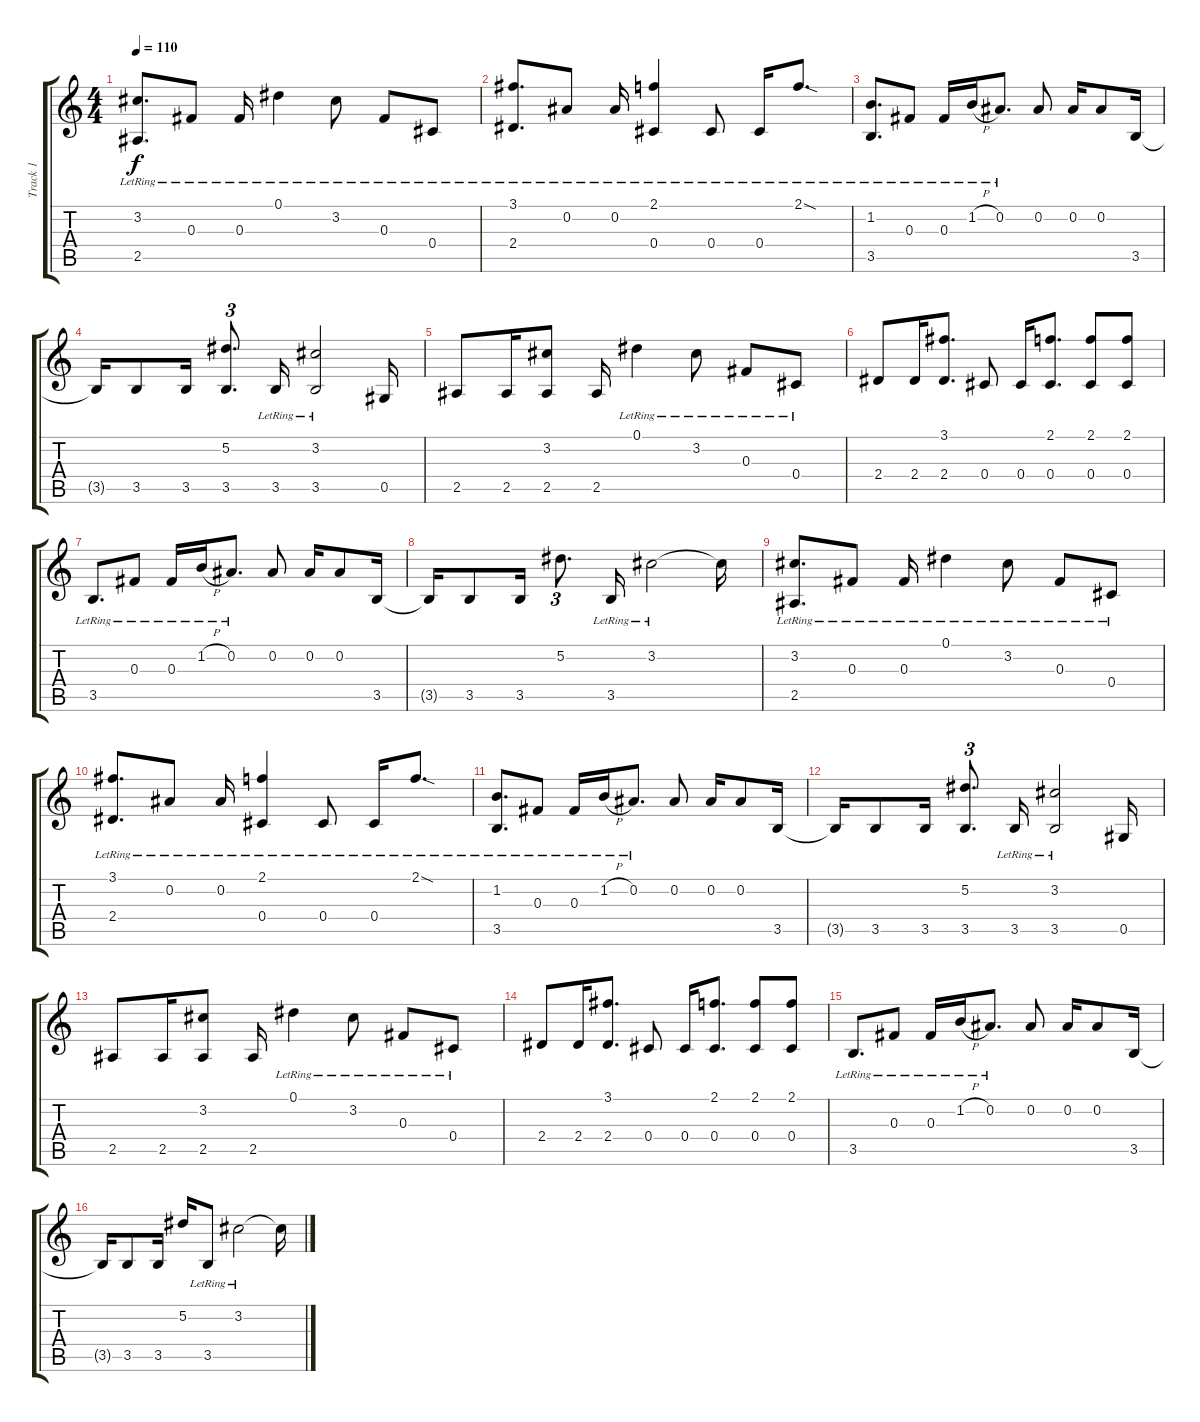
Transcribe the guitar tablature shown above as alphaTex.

\track ("Track 1" "Track 1") {instrument acousticguitarsteel}
\staff {score tabs}
\tuning (Eb4 Bb3 Gb3 Db3 Ab2 Eb2) {hide}
\ts (4 4)
\tempo 110
\clef g2
\ks c
(3.2{lr} 2.5{lr}).8{d dy f} 0.3{lr}.8 0.3{lr}.16 0.1{lr}.4 3.2{lr}.8 0.3{lr}.8 0.4{lr}.8 |
(3.1{lr} 2.4{lr}).8{d} 0.2{lr}.8 0.2{lr}.16 (2.1{lr} 0.4{lr}).4 0.4{lr}.8 0.4{lr}.16 2.1{sod lr}.8{d} |
(1.2{lr} 3.5{lr}).8{d} 0.3{lr}.8 0.3{lr}.16 1.2{h lr}.16 0.2{lr}.8{d} 0.2.8 0.2.16 0.2.8 3.5.16 |
3.5{t}.16 3.5.8 3.5.16 (5.2 3.5).8{d tu (3 2)} 3.5{lr}.16 (3.2{lr} 3.5).2 0.5.16 |
2.5.8 2.5.16 (3.2 2.5).8 2.5.16 0.1{lr}.4 3.2{lr}.8 0.3{lr}.8 0.4{lr}.8 |
2.4.8 2.4.16 (3.1 2.4).8{d} 0.4.8 0.4.16 (2.1 0.4).8{d} (2.1 0.4).8 (2.1 0.4).8 |
3.5{lr}.8{d} 0.3{lr}.8 0.3{lr}.16 1.2{h lr}.16 0.2{lr}.8{d} 0.2.8 0.2.16 0.2.8 3.5.16 |
3.5{t}.16 3.5.8 3.5.16 5.2.8{d tu (3 2)} 3.5{lr}.16 3.2{lr}.2 3.2{t}.16 |
(3.2{lr} 2.5{lr}).8{d} 0.3{lr}.8 0.3{lr}.16 0.1{lr}.4 3.2{lr}.8 0.3{lr}.8 0.4{lr}.8 |
(3.1{lr} 2.4{lr}).8{d} 0.2{lr}.8 0.2{lr}.16 (2.1{lr} 0.4{lr}).4 0.4{lr}.8 0.4{lr}.16 2.1{sod lr}.8{d} |
(1.2{lr} 3.5{lr}).8{d} 0.3{lr}.8 0.3{lr}.16 1.2{h lr}.16 0.2{lr}.8{d} 0.2.8 0.2.16 0.2.8 3.5.16 |
3.5{t}.16 3.5.8 3.5.16 (5.2 3.5).8{d tu (3 2)} 3.5{lr}.16 (3.2{lr} 3.5).2 0.5.16 |
2.5.8 2.5.16 (3.2 2.5).8 2.5.16 0.1{lr}.4 3.2{lr}.8 0.3{lr}.8 0.4{lr}.8 |
2.4.8 2.4.16 (3.1 2.4).8{d} 0.4.8 0.4.16 (2.1 0.4).8{d} (2.1 0.4).8 (2.1 0.4).8 |
3.5{lr}.8{d} 0.3{lr}.8 0.3{lr}.16 1.2{h lr}.16 0.2{lr}.8{d} 0.2.8 0.2.16 0.2.8 3.5.16 |
3.5{t}.16 3.5.8 3.5.16 5.2.16 3.5{lr}.8 3.2{lr}.2 3.2{t}.16
